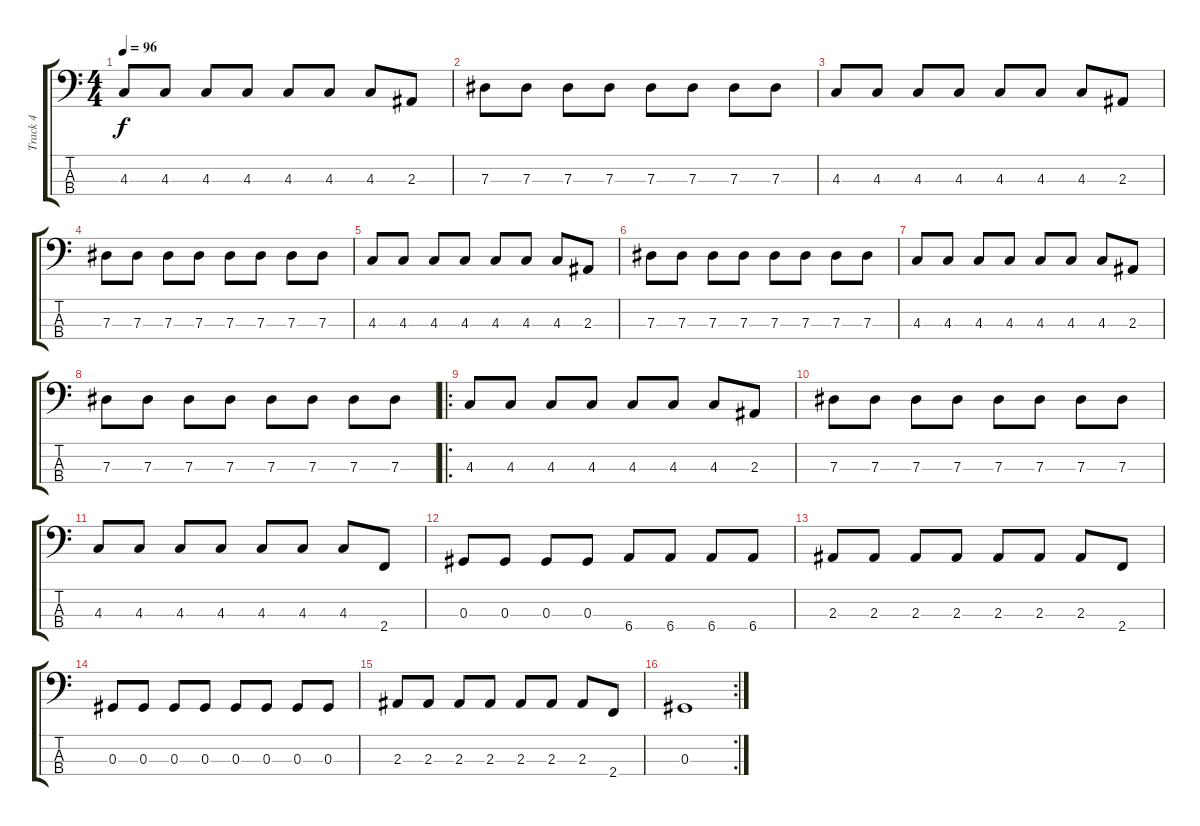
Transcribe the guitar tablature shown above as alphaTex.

\track ("Track 4" "Track 4") {instrument electricbasspick}
\staff {score tabs}
\tuning (Gb2 Db2 Ab1 Eb1) {hide}
\ts (4 4)
\tempo 96
\clef f4
\ks c
4.3.8{dy f} 4.3.8 4.3.8 4.3.8 4.3.8 4.3.8 4.3.8 2.3.8 |
7.3.8 7.3.8 7.3.8 7.3.8 7.3.8 7.3.8 7.3.8 7.3.8 |
4.3.8 4.3.8 4.3.8 4.3.8 4.3.8 4.3.8 4.3.8 2.3.8 |
7.3.8 7.3.8 7.3.8 7.3.8 7.3.8 7.3.8 7.3.8 7.3.8 |
4.3.8 4.3.8 4.3.8 4.3.8 4.3.8 4.3.8 4.3.8 2.3.8 |
7.3.8 7.3.8 7.3.8 7.3.8 7.3.8 7.3.8 7.3.8 7.3.8 |
4.3.8 4.3.8 4.3.8 4.3.8 4.3.8 4.3.8 4.3.8 2.3.8 |
7.3.8 7.3.8 7.3.8 7.3.8 7.3.8 7.3.8 7.3.8 7.3.8 |
\ro
4.3.8 4.3.8 4.3.8 4.3.8 4.3.8 4.3.8 4.3.8 2.3.8 |
7.3.8 7.3.8 7.3.8 7.3.8 7.3.8 7.3.8 7.3.8 7.3.8 |
4.3.8 4.3.8 4.3.8 4.3.8 4.3.8 4.3.8 4.3.8 2.4.8 |
0.3.8 0.3.8 0.3.8 0.3.8 6.4.8 6.4.8 6.4.8 6.4.8 |
2.3.8 2.3.8 2.3.8 2.3.8 2.3.8 2.3.8 2.3.8 2.4.8 |
0.3.8 0.3.8 0.3.8 0.3.8 0.3.8 0.3.8 0.3.8 0.3.8 |
2.3.8 2.3.8 2.3.8 2.3.8 2.3.8 2.3.8 2.3.8 2.4.8 |
\rc 2
0.3.1
